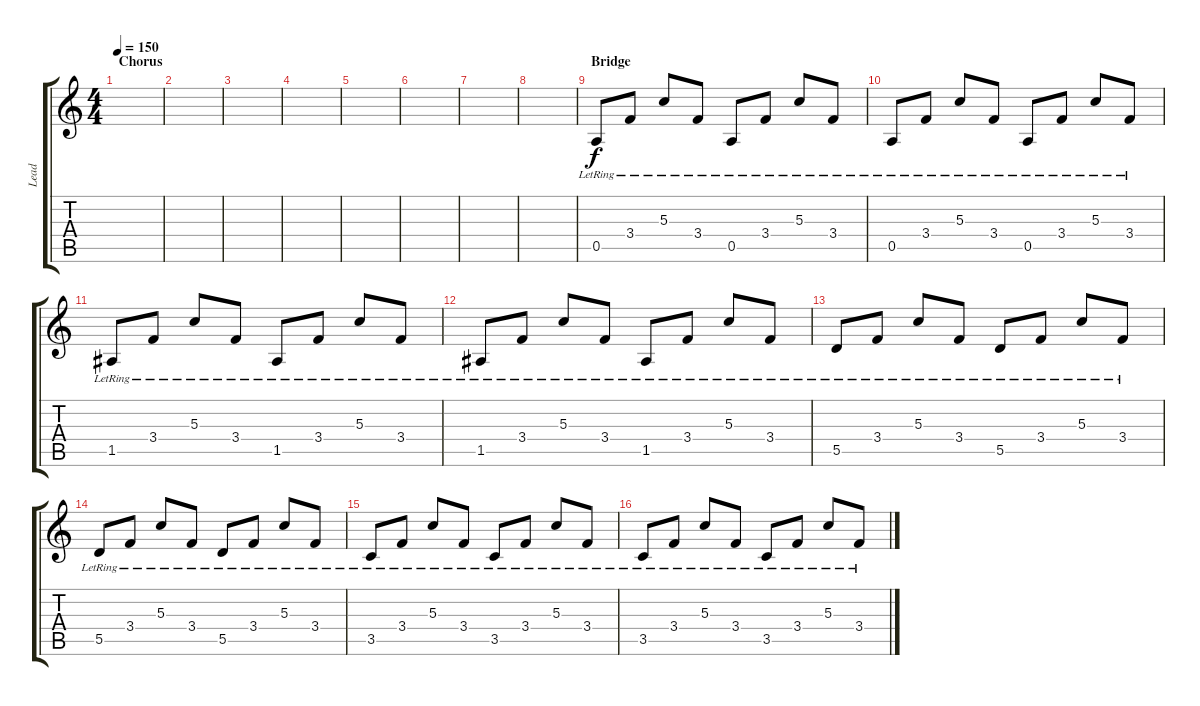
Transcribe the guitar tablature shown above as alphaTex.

\track ("Lead" "Lead") {instrument acousticguitarsteel}
\staff {score tabs}
\tuning (E4 B3 G3 D3 A2 D2) {hide}
\ts (4 4)
\section ("" "Chorus")
\tempo 150
\clef g2
\ks c
|
|
|
|
|
|
|
|
\section ("" "Bridge")
0.5{lr}.8 3.4{lr}.8 5.3{lr}.8 3.4{lr}.8 0.5{lr}.8 3.4{lr}.8 5.3{lr}.8 3.4{lr}.8 |
0.5{lr}.8 3.4{lr}.8 5.3{lr}.8 3.4{lr}.8 0.5{lr}.8 3.4{lr}.8 5.3{lr}.8 3.4{lr}.8 |
1.5{lr}.8 3.4{lr}.8 5.3{lr}.8 3.4{lr}.8 1.5{lr}.8 3.4{lr}.8 5.3{lr}.8 3.4{lr}.8 |
1.5{lr}.8 3.4{lr}.8 5.3{lr}.8 3.4{lr}.8 1.5{lr}.8 3.4{lr}.8 5.3{lr}.8 3.4{lr}.8 |
5.5{lr}.8 3.4{lr}.8 5.3{lr}.8 3.4{lr}.8 5.5{lr}.8 3.4{lr}.8 5.3{lr}.8 3.4{lr}.8 |
5.5{lr}.8 3.4{lr}.8 5.3{lr}.8 3.4{lr}.8 5.5{lr}.8 3.4{lr}.8 5.3{lr}.8 3.4{lr}.8 |
3.5{lr}.8 3.4{lr}.8 5.3{lr}.8 3.4{lr}.8 3.5{lr}.8 3.4{lr}.8 5.3{lr}.8 3.4{lr}.8 |
3.5{lr}.8 3.4{lr}.8 5.3{lr}.8 3.4{lr}.8 3.5{lr}.8 3.4{lr}.8 5.3{lr}.8 3.4{lr}.8
